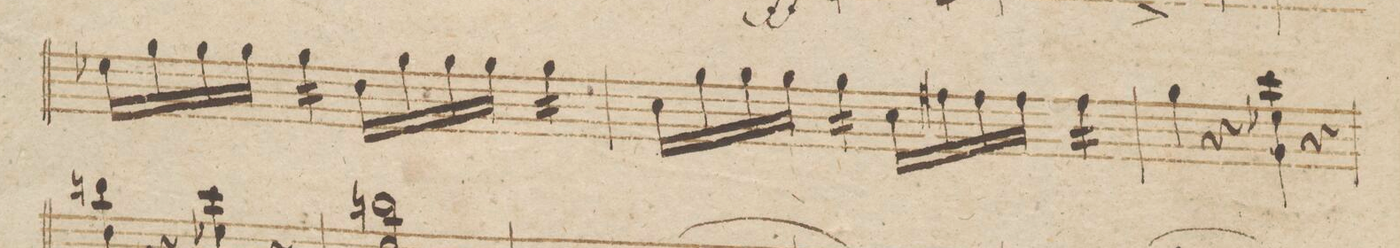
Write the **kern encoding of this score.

**kern	**dynam
*I"Violino 1mo	*
*clefG2	*
*k[b-]	*
*met(c)	*
*M4/4	*
16ee-X\LL	.
16gg\	.
16gg\	.
16gg\JJ	.
*tremolo	*
16gg\LL	.
16gg\	.
16gg\	.
16gg\JJ	.
*Xtremolo	*
16dd\LL	.
16gg\	.
16gg\	.
16gg\JJ	.
*tremolo	*
16gg\LL	.
16gg\	.
16gg\	.
16gg\JJ	.
*Xtremolo	*
=35	=35
16cc\LL	.
16gg\	.
16gg\	.
16gg\JJ	.
*tremolo	*
16gg\LL	.
16gg\	.
16gg\	.
16gg\JJ	.
*tremolo	*
16cc\LL	.
16ff#X\	.
16ff#\	.
16ff#\JJ	.
*tremolo	*
16ff#\LL	.
16ff#\	.
16ff#\	.
16ff#\JJ	.
*Xtremolo	*
=36	=36
4gg\	.
4r	.
4ccc\ 4ee-X\ 4g\	.
4r	.
=37	=37
*-	*-
